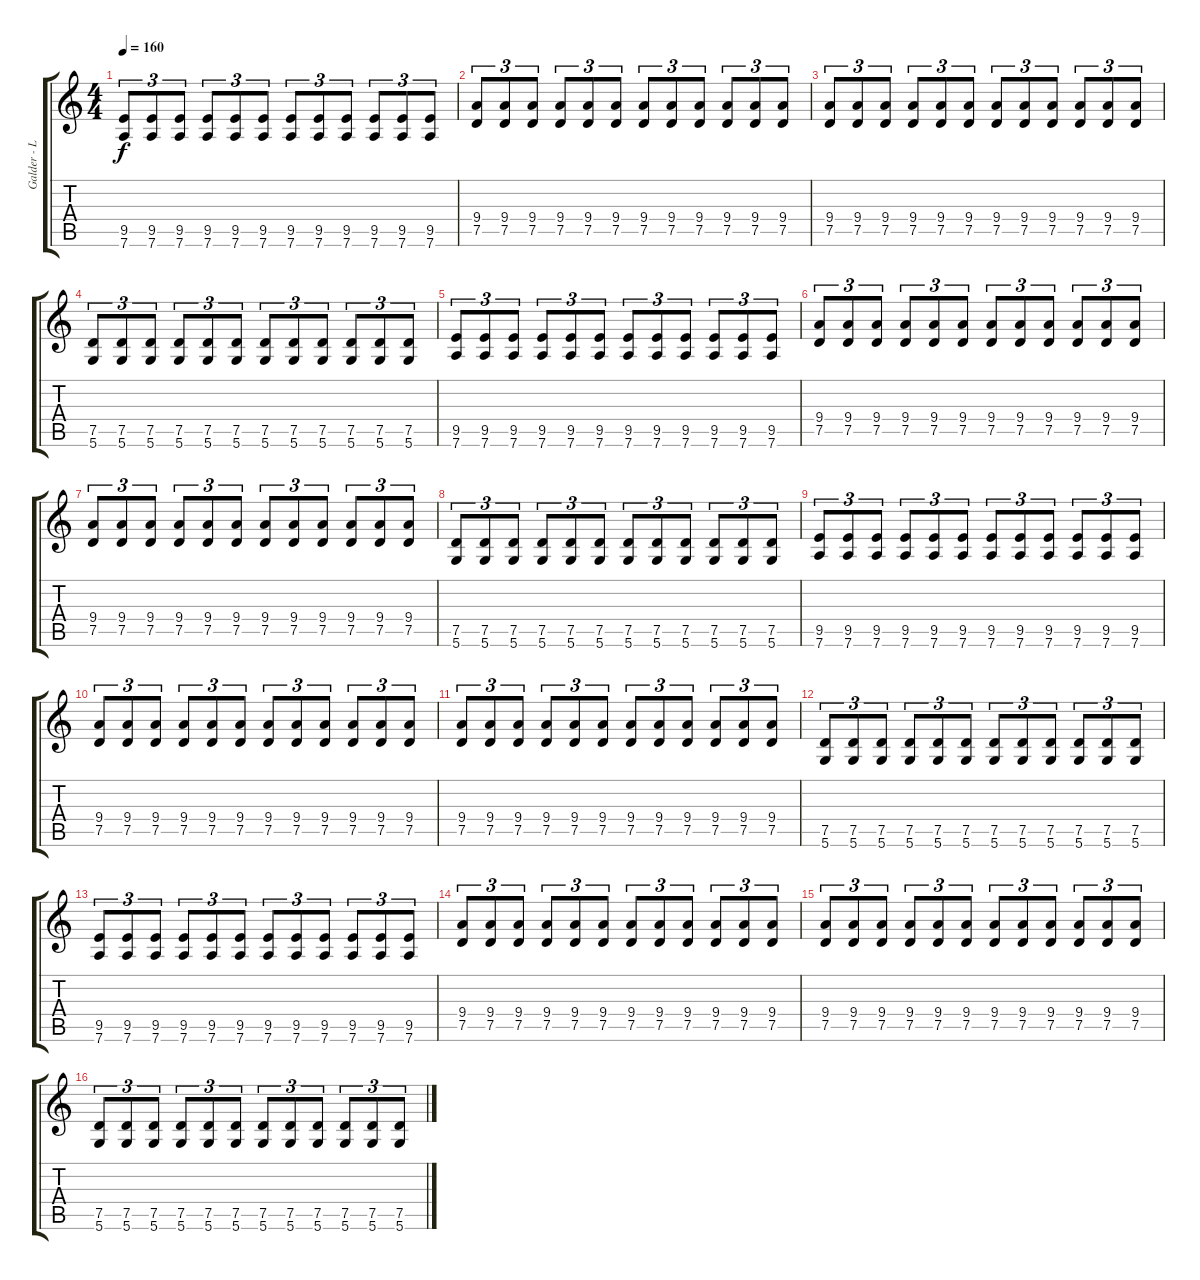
\track ("Galder - Lead Guitar" "Galder - L") {instrument overdrivenguitar}
\staff {score tabs}
\tuning (D4 A3 F3 C3 G2 D2) {hide}
\ts (4 4)
\tempo 160
\clef g2
\ks c
(9.5 7.6).8{tu (3 2) dy f} (9.5 7.6).8{tu (3 2)} (9.5 7.6).8{tu (3 2)} (9.5 7.6).8{tu (3 2)} (9.5 7.6).8{tu (3 2)} (9.5 7.6).8{tu (3 2)} (9.5 7.6).8{tu (3 2)} (9.5 7.6).8{tu (3 2)} (9.5 7.6).8{tu (3 2)} (9.5 7.6).8{tu (3 2)} (9.5 7.6).8{tu (3 2)} (9.5 7.6).8{tu (3 2)} |
(9.4 7.5).8{tu (3 2)} (9.4 7.5).8{tu (3 2)} (9.4 7.5).8{tu (3 2)} (9.4 7.5).8{tu (3 2)} (9.4 7.5).8{tu (3 2)} (9.4 7.5).8{tu (3 2)} (9.4 7.5).8{tu (3 2)} (9.4 7.5).8{tu (3 2)} (9.4 7.5).8{tu (3 2)} (9.4 7.5).8{tu (3 2)} (9.4 7.5).8{tu (3 2)} (9.4 7.5).8{tu (3 2)} |
(9.4 7.5).8{tu (3 2)} (9.4 7.5).8{tu (3 2)} (9.4 7.5).8{tu (3 2)} (9.4 7.5).8{tu (3 2)} (9.4 7.5).8{tu (3 2)} (9.4 7.5).8{tu (3 2)} (9.4 7.5).8{tu (3 2)} (9.4 7.5).8{tu (3 2)} (9.4 7.5).8{tu (3 2)} (9.4 7.5).8{tu (3 2)} (9.4 7.5).8{tu (3 2)} (9.4 7.5).8{tu (3 2)} |
(7.5 5.6).8{tu (3 2)} (7.5 5.6).8{tu (3 2)} (7.5 5.6).8{tu (3 2)} (7.5 5.6).8{tu (3 2)} (7.5 5.6).8{tu (3 2)} (7.5 5.6).8{tu (3 2)} (7.5 5.6).8{tu (3 2)} (7.5 5.6).8{tu (3 2)} (7.5 5.6).8{tu (3 2)} (7.5 5.6).8{tu (3 2)} (7.5 5.6).8{tu (3 2)} (7.5 5.6).8{tu (3 2)} |
(9.5 7.6).8{tu (3 2)} (9.5 7.6).8{tu (3 2)} (9.5 7.6).8{tu (3 2)} (9.5 7.6).8{tu (3 2)} (9.5 7.6).8{tu (3 2)} (9.5 7.6).8{tu (3 2)} (9.5 7.6).8{tu (3 2)} (9.5 7.6).8{tu (3 2)} (9.5 7.6).8{tu (3 2)} (9.5 7.6).8{tu (3 2)} (9.5 7.6).8{tu (3 2)} (9.5 7.6).8{tu (3 2)} |
(9.4 7.5).8{tu (3 2)} (9.4 7.5).8{tu (3 2)} (9.4 7.5).8{tu (3 2)} (9.4 7.5).8{tu (3 2)} (9.4 7.5).8{tu (3 2)} (9.4 7.5).8{tu (3 2)} (9.4 7.5).8{tu (3 2)} (9.4 7.5).8{tu (3 2)} (9.4 7.5).8{tu (3 2)} (9.4 7.5).8{tu (3 2)} (9.4 7.5).8{tu (3 2)} (9.4 7.5).8{tu (3 2)} |
(9.4 7.5).8{tu (3 2)} (9.4 7.5).8{tu (3 2)} (9.4 7.5).8{tu (3 2)} (9.4 7.5).8{tu (3 2)} (9.4 7.5).8{tu (3 2)} (9.4 7.5).8{tu (3 2)} (9.4 7.5).8{tu (3 2)} (9.4 7.5).8{tu (3 2)} (9.4 7.5).8{tu (3 2)} (9.4 7.5).8{tu (3 2)} (9.4 7.5).8{tu (3 2)} (9.4 7.5).8{tu (3 2)} |
(7.5 5.6).8{tu (3 2)} (7.5 5.6).8{tu (3 2)} (7.5 5.6).8{tu (3 2)} (7.5 5.6).8{tu (3 2)} (7.5 5.6).8{tu (3 2)} (7.5 5.6).8{tu (3 2)} (7.5 5.6).8{tu (3 2)} (7.5 5.6).8{tu (3 2)} (7.5 5.6).8{tu (3 2)} (7.5 5.6).8{tu (3 2)} (7.5 5.6).8{tu (3 2)} (7.5 5.6).8{tu (3 2)} |
(9.5 7.6).8{tu (3 2)} (9.5 7.6).8{tu (3 2)} (9.5 7.6).8{tu (3 2)} (9.5 7.6).8{tu (3 2)} (9.5 7.6).8{tu (3 2)} (9.5 7.6).8{tu (3 2)} (9.5 7.6).8{tu (3 2)} (9.5 7.6).8{tu (3 2)} (9.5 7.6).8{tu (3 2)} (9.5 7.6).8{tu (3 2)} (9.5 7.6).8{tu (3 2)} (9.5 7.6).8{tu (3 2)} |
(9.4 7.5).8{tu (3 2)} (9.4 7.5).8{tu (3 2)} (9.4 7.5).8{tu (3 2)} (9.4 7.5).8{tu (3 2)} (9.4 7.5).8{tu (3 2)} (9.4 7.5).8{tu (3 2)} (9.4 7.5).8{tu (3 2)} (9.4 7.5).8{tu (3 2)} (9.4 7.5).8{tu (3 2)} (9.4 7.5).8{tu (3 2)} (9.4 7.5).8{tu (3 2)} (9.4 7.5).8{tu (3 2)} |
(9.4 7.5).8{tu (3 2)} (9.4 7.5).8{tu (3 2)} (9.4 7.5).8{tu (3 2)} (9.4 7.5).8{tu (3 2)} (9.4 7.5).8{tu (3 2)} (9.4 7.5).8{tu (3 2)} (9.4 7.5).8{tu (3 2)} (9.4 7.5).8{tu (3 2)} (9.4 7.5).8{tu (3 2)} (9.4 7.5).8{tu (3 2)} (9.4 7.5).8{tu (3 2)} (9.4 7.5).8{tu (3 2)} |
(7.5 5.6).8{tu (3 2)} (7.5 5.6).8{tu (3 2)} (7.5 5.6).8{tu (3 2)} (7.5 5.6).8{tu (3 2)} (7.5 5.6).8{tu (3 2)} (7.5 5.6).8{tu (3 2)} (7.5 5.6).8{tu (3 2)} (7.5 5.6).8{tu (3 2)} (7.5 5.6).8{tu (3 2)} (7.5 5.6).8{tu (3 2)} (7.5 5.6).8{tu (3 2)} (7.5 5.6).8{tu (3 2)} |
(9.5 7.6).8{tu (3 2)} (9.5 7.6).8{tu (3 2)} (9.5 7.6).8{tu (3 2)} (9.5 7.6).8{tu (3 2)} (9.5 7.6).8{tu (3 2)} (9.5 7.6).8{tu (3 2)} (9.5 7.6).8{tu (3 2)} (9.5 7.6).8{tu (3 2)} (9.5 7.6).8{tu (3 2)} (9.5 7.6).8{tu (3 2)} (9.5 7.6).8{tu (3 2)} (9.5 7.6).8{tu (3 2)} |
(9.4 7.5).8{tu (3 2)} (9.4 7.5).8{tu (3 2)} (9.4 7.5).8{tu (3 2)} (9.4 7.5).8{tu (3 2)} (9.4 7.5).8{tu (3 2)} (9.4 7.5).8{tu (3 2)} (9.4 7.5).8{tu (3 2)} (9.4 7.5).8{tu (3 2)} (9.4 7.5).8{tu (3 2)} (9.4 7.5).8{tu (3 2)} (9.4 7.5).8{tu (3 2)} (9.4 7.5).8{tu (3 2)} |
(9.4 7.5).8{tu (3 2)} (9.4 7.5).8{tu (3 2)} (9.4 7.5).8{tu (3 2)} (9.4 7.5).8{tu (3 2)} (9.4 7.5).8{tu (3 2)} (9.4 7.5).8{tu (3 2)} (9.4 7.5).8{tu (3 2)} (9.4 7.5).8{tu (3 2)} (9.4 7.5).8{tu (3 2)} (9.4 7.5).8{tu (3 2)} (9.4 7.5).8{tu (3 2)} (9.4 7.5).8{tu (3 2)} |
(7.5 5.6).8{tu (3 2)} (7.5 5.6).8{tu (3 2)} (7.5 5.6).8{tu (3 2)} (7.5 5.6).8{tu (3 2)} (7.5 5.6).8{tu (3 2)} (7.5 5.6).8{tu (3 2)} (7.5 5.6).8{tu (3 2)} (7.5 5.6).8{tu (3 2)} (7.5 5.6).8{tu (3 2)} (7.5 5.6).8{tu (3 2)} (7.5 5.6).8{tu (3 2)} (7.5 5.6).8{tu (3 2)}
